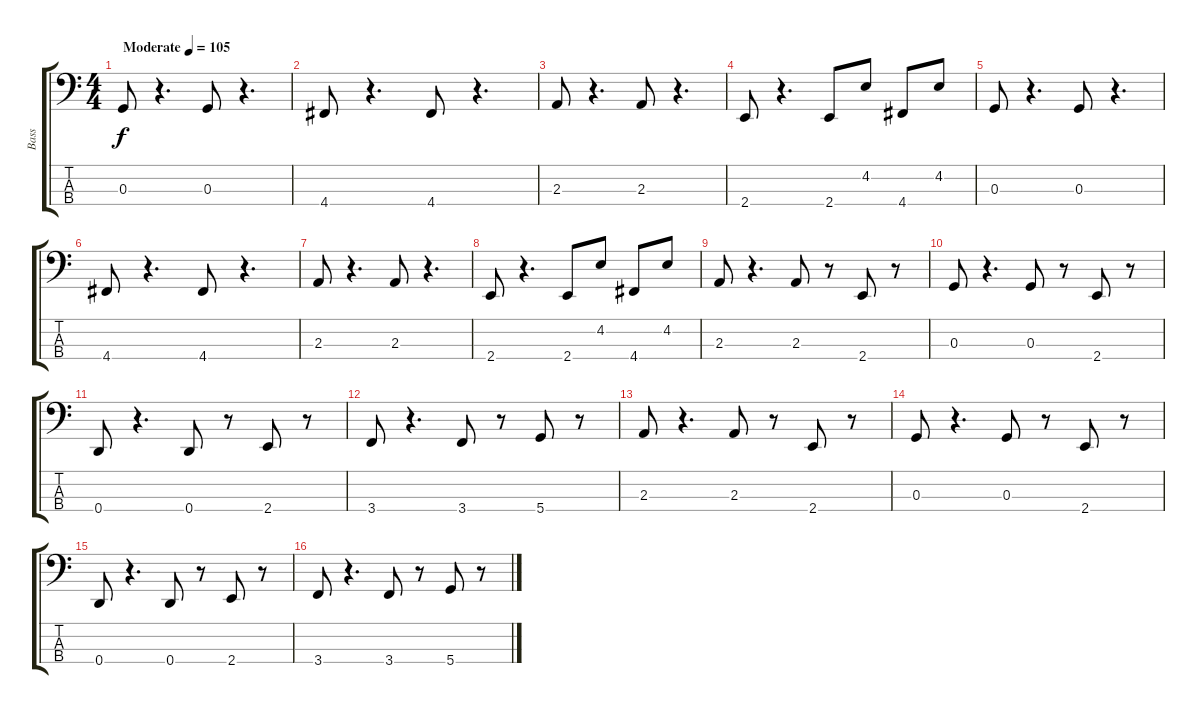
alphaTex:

\track ("Bass" "Bass") {instrument electricbasspick}
\staff {score tabs}
\tuning (F2 C2 G1 D1) {hide}
\ts (4 4)
\tempo (105 "Moderate")
\clef f4
\ks c
0.3.8{dy f instrument electricbasspick} r.4{d} 0.3.8 r.4{d} |
4.4.8 r.4{d} 4.4.8 r.4{d} |
2.3.8 r.4{d} 2.3.8 r.4{d} |
2.4.8 r.4{d} 2.4.8 4.2.8 4.4.8 4.2.8 |
0.3.8 r.4{d} 0.3.8 r.4{d} |
4.4.8 r.4{d} 4.4.8 r.4{d} |
2.3.8 r.4{d} 2.3.8 r.4{d} |
2.4.8 r.4{d} 2.4.8 4.2.8 4.4.8 4.2.8 |
2.3.8 r.4{d} 2.3.8 r.8 2.4.8 r.8 |
0.3.8 r.4{d} 0.3.8 r.8 2.4.8 r.8 |
0.4.8 r.4{d} 0.4.8 r.8 2.4.8 r.8 |
3.4.8 r.4{d} 3.4.8 r.8 5.4.8 r.8 |
2.3.8 r.4{d} 2.3.8 r.8 2.4.8 r.8 |
0.3.8 r.4{d} 0.3.8 r.8 2.4.8 r.8 |
0.4.8 r.4{d} 0.4.8 r.8 2.4.8 r.8 |
3.4.8 r.4{d} 3.4.8 r.8 5.4.8 r.8
